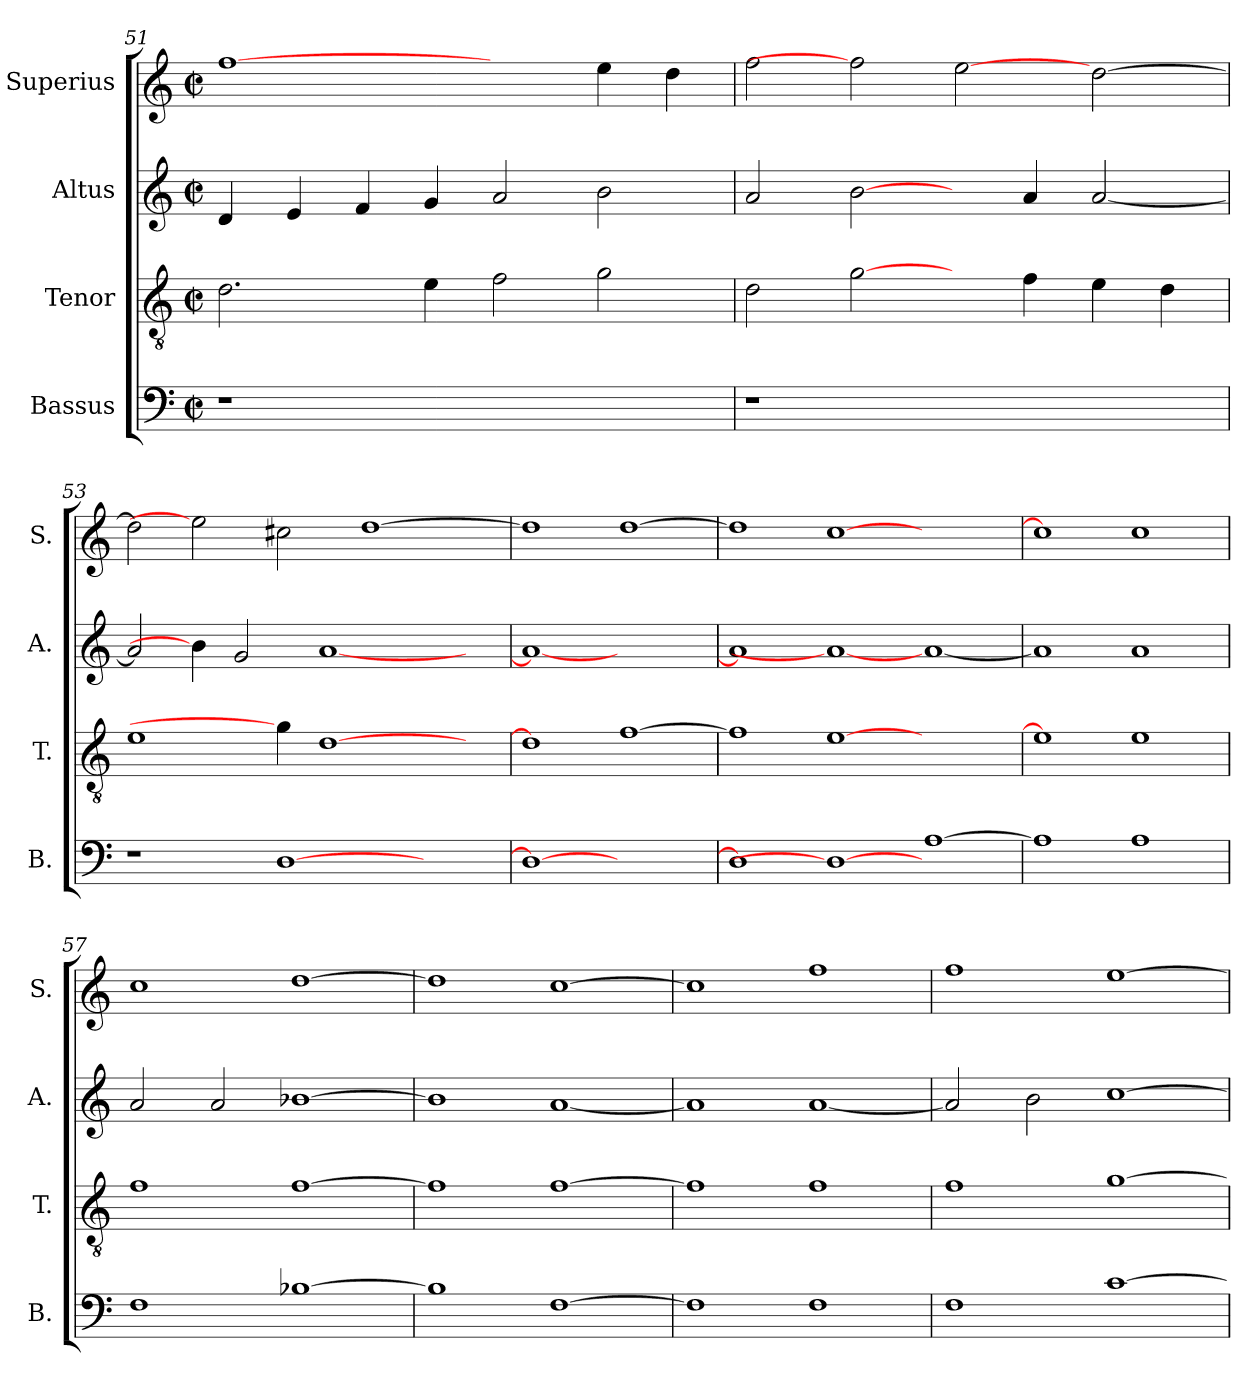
**kern	**kern	**kern	**kern
*part4	*part3	*part2	*part1
*staff4	*staff3	*staff2	*staff1
*I"Bassus	*I"Tenor	*I"Altus	*I"Superius
*I'B.	*I'T.	*I'A.	*I'S.
!!LO:PB:g=z
*clefF4	*clefGv2	*clefG2	*clefG2
*	*ITrd7c12	*	*
*k[]	*k[]	*k[]	*k[]
*C:	*C:	*C:	*C:
*M2/2	*M2/2	*M2/2	*M2/2
*met(c|)	*met(c|)	*met(c|)	*met(c|)
=51	=51	=51	=51
!LO:N:vis=1	!	!	!
1r	2.Di\	4di/	[1ffi
.	.	4ei/	.
.	.	4fi/	.
.	4Ei\	4gi/	.
1ryy	2Fi\	2ai/	2ryy
.	2Gi\	2bi\	4eei\
.	.	.	4ddi\
=52	=52	=52	=52
!LO:N:vis=1	!	!	!
1r	2Di\	2ai/	2ffi\
.	[2Gi\	[2bi\	2ffi]
1ryy	4ryy	4ryy	[2eei
.	4Fi\	4ai/	.
.	4Ei\	[<2ai/	[>2ddi\
.	4Di\	.	.
=53	=53	=53	=53
1r	1Ei	2ai/]	2ddi\]
.	.	4bi\]	2eei]
.	.	2gi/	.
[>1Di	4Gi\]	.	2cc#Xi\
.	[>1Di	[<1ai	.
.	.	.	[>1ddi
2ryy	.	.	.
.	4ryy	4ryy	.
=54	=54	=54	=54
1Di_>	1Di]	1ai_<	1ddi]
1ryy	[>1Fi	1ryy	[>1ddi
=55	=55	=55	=55
1Di]	1Fi]	1ai]	1ddi]
1Di_	[>1Ei	1ai_	[>1cci
[>1Ai	1ryy	[<1ai	1ryy
!!LO:LB:g=z
=56	=56	=56	=56
*	*	*	*^
1Ai]	1Ei]	1ai]	1cci]	1ryy
1Ai	1Ei	1ai	1cci	1ryy
*	*	*	*v	*v
=57	=57	=57	=57
1Fi	1Fi	2ai/	1cci
.	.	2ai/	.
[>1B-Xi	[>1Fi	[>1b-Xi	[>1ddi
=58	=58	=58	=58
1B-i]	1Fi]	1b-i]	1ddi]
[>1Fi	[>1Fi	[<1ai	[>1cci
=59	=59	=59	=59
1Fi]	1Fi]	1ai]	1cci]
1Fi	1Fi	[<1ai	1ffi
=60	=60	=60	=60
1Fi	1Fi	2ai/]	1ffi
.	.	2bi\	.
[>1ci	[>1Gi	[>1cci	[>1eei
=	=	=	=
*-	*-	*-	*-
